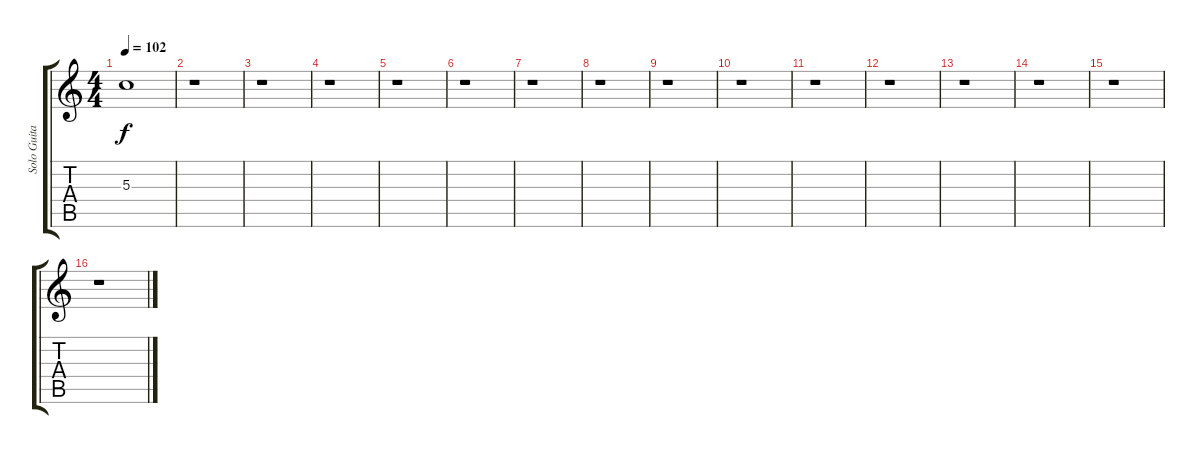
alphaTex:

\track ("Solo Guitar (acoustic)" "Solo Guita") {instrument acousticguitarsteel}
\staff {score tabs}
\tuning (E4 B3 G3 D3 A2 E2) {hide}
\ts (4 4)
\tempo 102
\clef g2
\ks c
5.3.1{dy f} |
r.1 |
r.1 |
r.1 |
r.1 |
r.1 |
r.1 |
r.1 |
r.1 |
r.1 |
r.1 |
r.1 |
r.1 |
r.1 |
r.1 |
r.1
